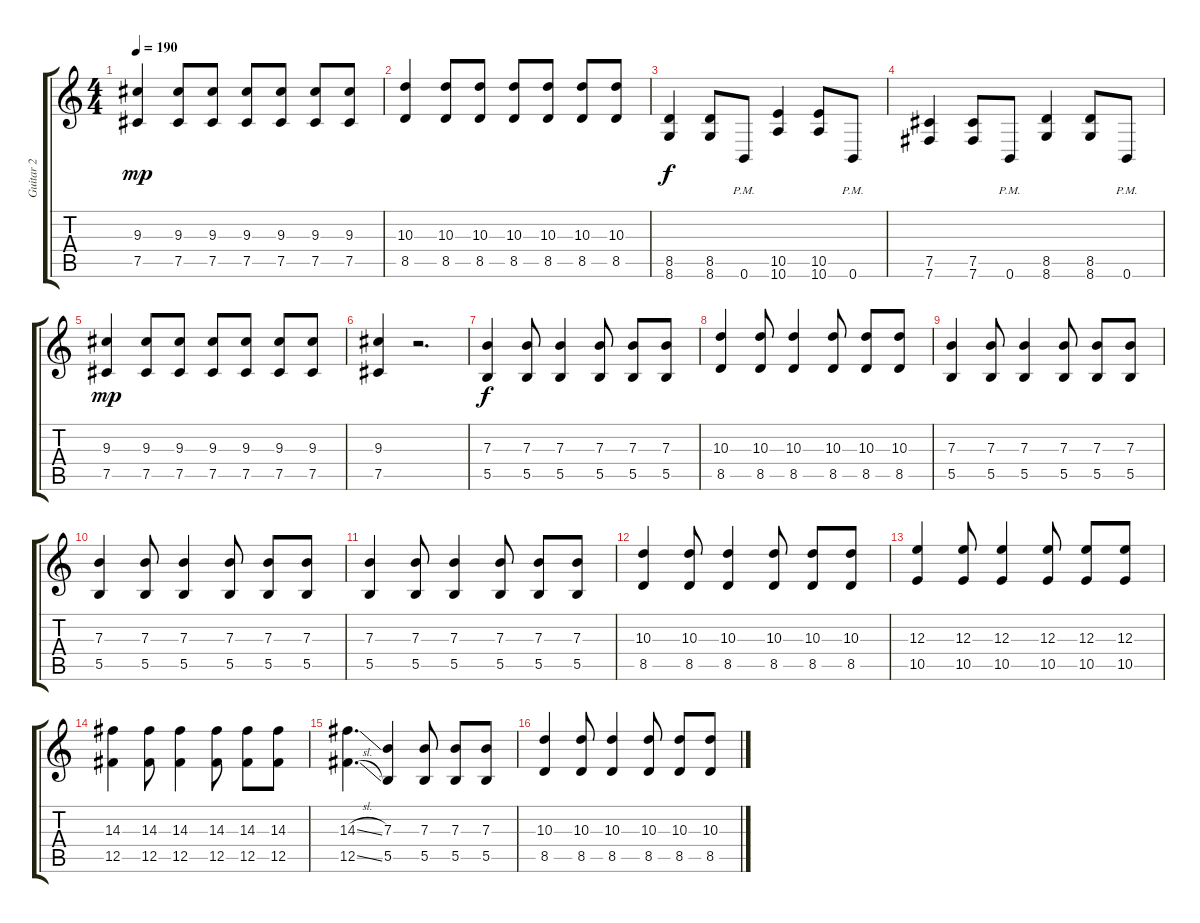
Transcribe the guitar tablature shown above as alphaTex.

\track ("Guitar 2" "Guitar 2") {instrument distortionguitar}
\staff {score tabs}
\tuning (Db4 Ab3 E3 B2 Gb2 B1) {hide}
\ts (4 4)
\tempo 190
\clef g2
\ks c
(9.3 7.5).4{dy mp} (9.3 7.5).8 (9.3 7.5).8 (9.3 7.5).8 (9.3 7.5).8 (9.3 7.5).8 (9.3 7.5).8 |
(10.3 8.5).4 (10.3 8.5).8 (10.3 8.5).8 (10.3 8.5).8 (10.3 8.5).8 (10.3 8.5).8 (10.3 8.5).8 |
(8.5 8.6).4{dy f} (8.5 8.6).8 0.6{pm}.8 (10.5 10.6).4 (10.5 10.6).8 0.6{pm}.8 |
(7.5 7.6).4 (7.5 7.6).8 0.6{pm}.8 (8.5 8.6).4 (8.5 8.6).8 0.6{pm}.8 |
(9.3 7.5).4{dy mp} (9.3 7.5).8 (9.3 7.5).8 (9.3 7.5).8 (9.3 7.5).8 (9.3 7.5).8 (9.3 7.5).8 |
(9.3 7.5).4 r.2{d} |
(7.3 5.5).4{dy f} (7.3 5.5).8 (7.3 5.5).4 (7.3 5.5).8 (7.3 5.5).8 (7.3 5.5).8 |
(10.3 8.5).4 (10.3 8.5).8 (10.3 8.5).4 (10.3 8.5).8 (10.3 8.5).8 (10.3 8.5).8 |
(7.3 5.5).4 (7.3 5.5).8 (7.3 5.5).4 (7.3 5.5).8 (7.3 5.5).8 (7.3 5.5).8 |
(7.3 5.5).4 (7.3 5.5).8 (7.3 5.5).4 (7.3 5.5).8 (7.3 5.5).8 (7.3 5.5).8 |
(7.3 5.5).4 (7.3 5.5).8 (7.3 5.5).4 (7.3 5.5).8 (7.3 5.5).8 (7.3 5.5).8 |
(10.3 8.5).4 (10.3 8.5).8 (10.3 8.5).4 (10.3 8.5).8 (10.3 8.5).8 (10.3 8.5).8 |
(12.3 10.5).4 (12.3 10.5).8 (12.3 10.5).4 (12.3 10.5).8 (12.3 10.5).8 (12.3 10.5).8 |
(14.3 12.5).4 (14.3 12.5).8 (14.3 12.5).4 (14.3 12.5).8 (14.3 12.5).8 (14.3 12.5).8 |
(14.3{sl} 12.5{sl}).4{d} (7.3 5.5).4 (7.3 5.5).8 (7.3 5.5).8 (7.3 5.5).8 |
(10.3 8.5).4 (10.3 8.5).8 (10.3 8.5).4 (10.3 8.5).8 (10.3 8.5).8 (10.3 8.5).8
